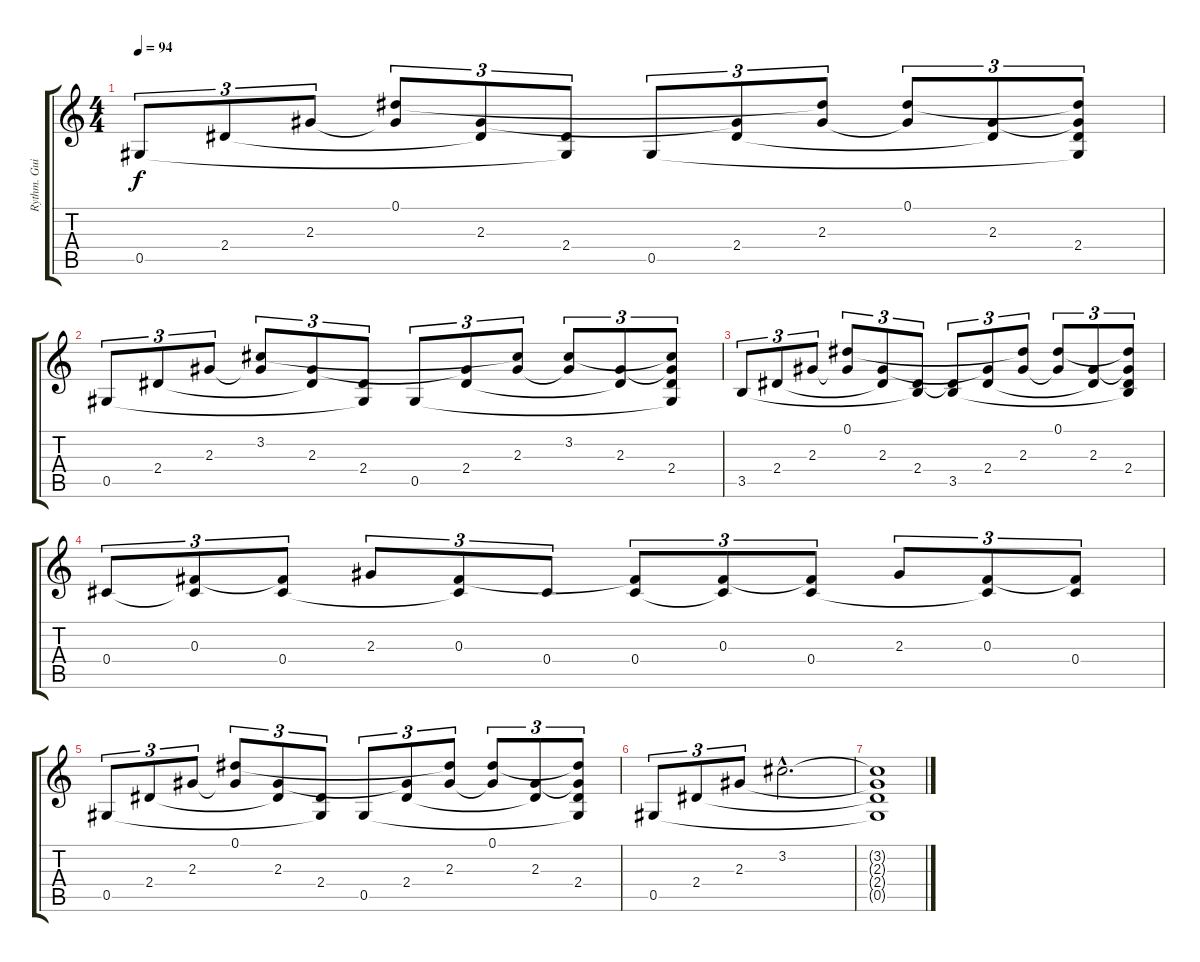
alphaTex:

\track ("Rythm. Guitar" "Rythm. Gui") {instrument distortionguitar}
\staff {score tabs}
\tuning (Eb4 Bb3 Gb3 Db3 Ab2 Eb2) {hide}
\ts (4 4)
\tempo 94
\clef g2
\ks c
0.5.8{tu (3 2) dy f} 2.4.8{tu (3 2)} 2.3.8{tu (3 2)} (0.1 2.3{t}).8{tu (3 2)} (2.3 2.4{t}).8{tu (3 2)} (2.4 0.5{t}).8{tu (3 2)} 0.5.8{tu (3 2)} (2.3{t} 2.4).8{tu (3 2)} (0.1{t} 2.3).8{tu (3 2)} (0.1 2.3{t}).8{tu (3 2)} (2.3 2.4{t}).8{tu (3 2)} (0.1{t} 2.3{t} 2.4 0.5{t}).8{tu (3 2)} |
0.5.8{tu (3 2)} 2.4.8{tu (3 2)} 2.3.8{tu (3 2)} (3.2 2.3{t}).8{tu (3 2)} (2.3 2.4{t}).8{tu (3 2)} (2.4 0.5{t}).8{tu (3 2)} 0.5.8{tu (3 2)} (2.3{t} 2.4).8{tu (3 2)} (3.2{t} 2.3).8{tu (3 2)} (3.2 2.3{t}).8{tu (3 2)} (2.3 2.4{t}).8{tu (3 2)} (3.2{t} 2.3{t} 2.4 0.5{t}).8{tu (3 2)} |
3.5.8{tu (3 2)} 2.4.8{tu (3 2)} 2.3.8{tu (3 2)} (0.1 2.3{t}).8{tu (3 2)} (2.3 2.4{t}).8{tu (3 2)} (2.4 3.5{t}).8{tu (3 2)} (2.4{t} 3.5).8{tu (3 2)} (2.3{t} 2.4).8{tu (3 2)} (0.1{t} 2.3).8{tu (3 2)} (0.1 2.3{t}).8{tu (3 2)} (2.3 2.4{t}).8{tu (3 2)} (0.1{t} 2.3{t} 2.4 3.5{t}).8{tu (3 2)} |
0.4.8{tu (3 2)} (0.3 0.4{t}).8{tu (3 2)} (0.3{t} 0.4).8{tu (3 2)} 2.3.8{tu (3 2)} (0.3 0.4{t}).8{tu (3 2)} 0.4.8{tu (3 2)} (0.3{t} 0.4).8{tu (3 2)} (0.3 0.4{t}).8{tu (3 2)} (0.3{t} 0.4).8{tu (3 2)} 2.3.8{tu (3 2)} (0.3 0.4{t}).8{tu (3 2)} (0.3{t} 0.4).8{tu (3 2)} |
0.5.8{tu (3 2)} 2.4.8{tu (3 2)} 2.3.8{tu (3 2)} (0.1 2.3{t}).8{tu (3 2)} (2.3 2.4{t}).8{tu (3 2)} (2.4 0.5{t}).8{tu (3 2)} 0.5.8{tu (3 2)} (2.3{t} 2.4).8{tu (3 2)} (0.1{t} 2.3).8{tu (3 2)} (0.1 2.3{t}).8{tu (3 2)} (2.3 2.4{t}).8{tu (3 2)} (0.1{t} 2.3{t} 2.4 0.5{t}).8{tu (3 2)} |
0.5.8{tu (3 2)} 2.4.8{tu (3 2)} 2.3.8{tu (3 2)} 3.2{hac}.2{d} |
(3.2{t} 2.3{t} 2.4{t} 0.5{t}).1
